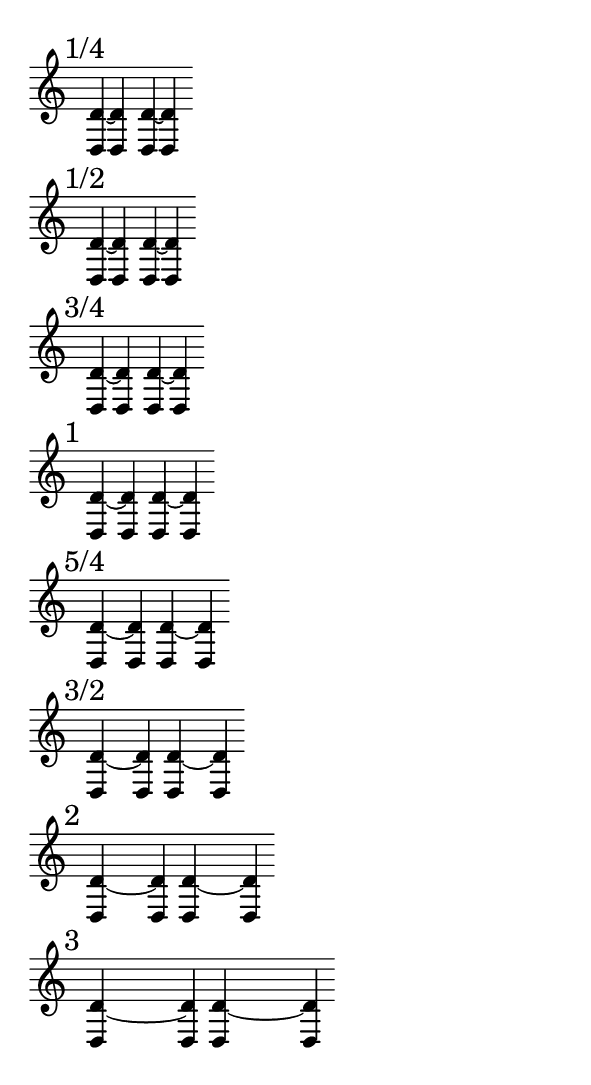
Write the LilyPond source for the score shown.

\version "2.16.2"

\paper { indent = 0  ragged-right = ##t paper-width = 10 \cm line-width = 9 \cm }

br = { \bar "" \break }

% #(set-global-staff-size 10)

\transpose d d

\new Staff \with { \override StaffSymbol #'line-count = #5 \remove Time_signature_engraver } { \time 9999/1 \set tieWaitForNote = ##t 
    \mark "1/4"
    <d' ~ d>4*1/4 <d' d>4
    \bar "" 
    \once \override Tie #'control-points = 
    #'((1.35 . -3.2) (1.55 . -3.45) (1.9 . -3.45) (2.1 . -3.2))
    <d' ~ d>4*1/4 <d' d>4
    \br 
    
    \mark "1/2"
    <d' ~ d>4*1/2 <d' d>4
    \bar ""
    \once \override Tie #'control-points = 
    #'((1.4 . -3.25) (1.6 . -3.55) (2.1 . -3.55) (2.35 . -3.25))
    <d' ~ d>4*1/2 <d' d>4
    \br
    
    \mark "3/4"
    <d' ~ d>4*3/4 <d' d>4
    \bar "" 
    \once \override Tie #'control-points = 
    #'((1.45 . -3.25) (1.75 . -3.6) (2.3 . -3.6) (2.6 . -3.25))
    <d' ~ d>4*3/4 <d' d>4
    \br
    
    \mark "1"
    <d' ~ d>4 <d' d>4
    \bar "" 
    \shape Tie #'((-0.1 . 0.0)(-0.2 . 0.15)(-0.4 . 0.15)(-0.5 . 0.0))
    <d' ~ d>4 <d' d>4
    \br
    
    \mark "5/4"
    <d' ~ d>4 s16 <d' d>4
    \bar "" 
    \shape Tie #'((-0.1 . 0.0)(-0.2 . 0.05)(-0.4 . 0.05)(-0.5 . 0.0))
    <d' ~ d>4 s16 <d' d>4
    \br
    
    \mark "3/2"
    <d' ~ d>4 s8 <d' d>4
    \bar "" 
    \shape Tie #'((-0.1 . 0.0)(-0.1 . 0.0)(-0.5 . 0.0)(-0.5 . 0.0))
    <d' ~ d>4 s8 <d' d>4
    \br
    
    \mark "2"
    <d' ~ d>4 s4 <d' d>4
    \bar "" 
    \shape Tie #'((-0.1 . 0.0)(-0.1 . 0.0)(-0.5 . 0.0)(-0.5 . 0.0))
    <d' ~ d>4 s4 <d' d>4
    \br
    
    \mark "3"
    <d' ~ d>4 s2 <d' d>4
    \bar "" 
    \shape Tie #'((-0.1 . 0.25)(-0.1 . 0.25)(-0.5 . 0.25)(-0.5 . 0.25))
    <d' ~ d>4 s2 <d' d>4
    \br
    
  }